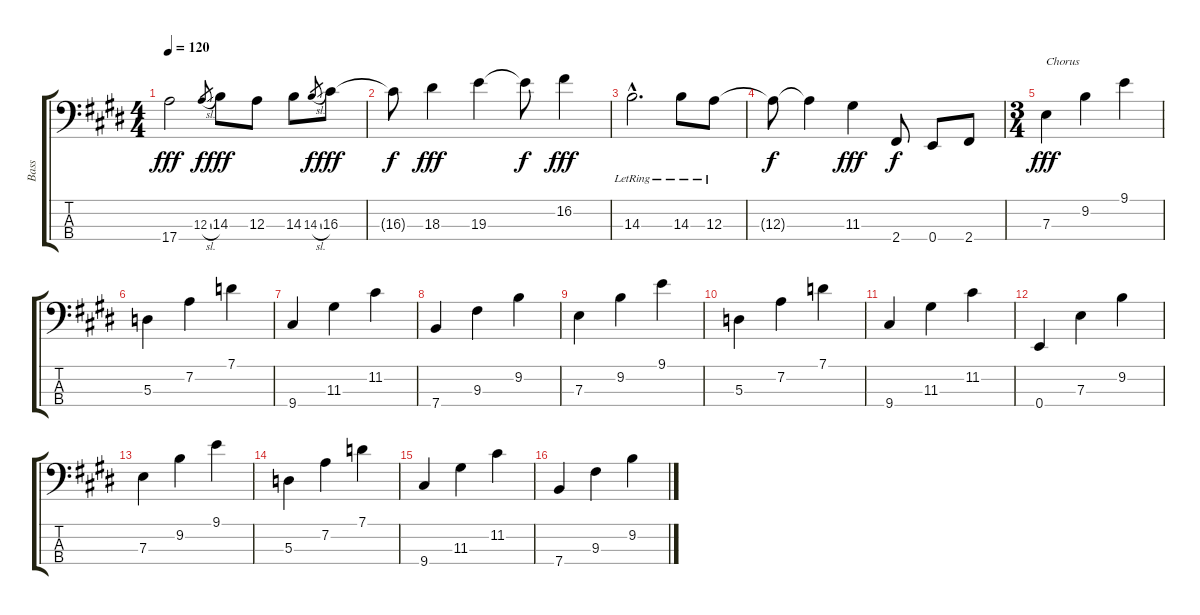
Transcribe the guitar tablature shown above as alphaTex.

\track ("Bass" "Bass") {instrument electricbasspick}
\staff {score tabs}
\tuning (G2 D2 A1 E1) {hide}
\ts (4 4)
\tempo 120
\clef f4
\ks e
17.4.2{dy fff} 12.3{sl}.8{gr dy f} 14.3.8{dy fff} 12.3.8 14.3.8 14.3{sl}.8{gr dy f} 16.3.8{dy fff} |
16.3{t}.8{dy f} 18.3.4{dy fff} 19.3.4 19.3{t}.8{dy f} 16.2.4{dy fff} |
14.3{hac lr}.2{d} 14.3{lr}.8 12.3{lr}.8 |
12.3{t}.8{dy f} 12.3{t}.4 11.3.4{dy fff} 2.4.8{dy f} 0.4.8 2.4.8 |
\ts (3 4)
7.3.4{txt "Chorus" dy fff} 9.2.4 9.1.4 |
5.3.4 7.2.4 7.1.4 |
9.4.4 11.3.4 11.2.4 |
7.4.4 9.3.4 9.2.4 |
7.3.4 9.2.4 9.1.4 |
5.3.4 7.2.4 7.1.4 |
9.4.4 11.3.4 11.2.4 |
0.4.4 7.3.4 9.2.4 |
7.3.4 9.2.4 9.1.4 |
5.3.4 7.2.4 7.1.4 |
9.4.4 11.3.4 11.2.4 |
7.4.4 9.3.4 9.2.4
